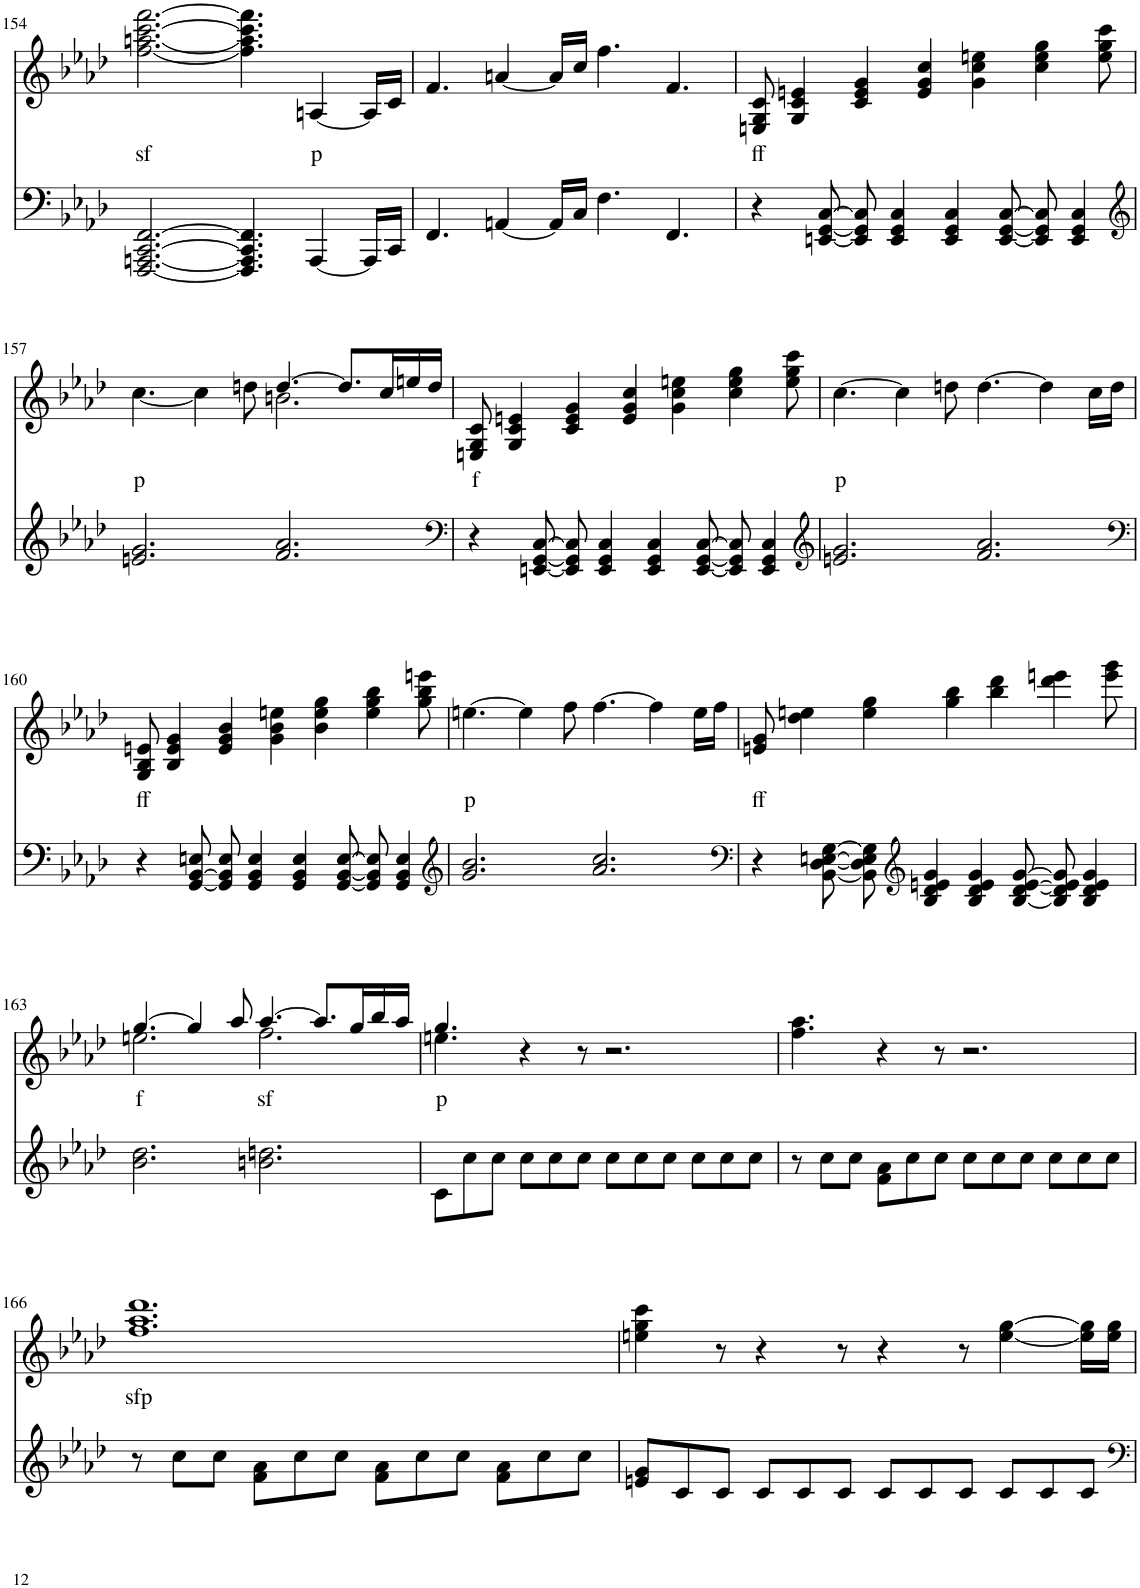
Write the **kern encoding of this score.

**kern	**kern	**text
*part2	*part1	*part1
*staff2	*staff1	*staff1
*I"piano	*I"piano	*
*I'Pno	*I'Pno	*
!!LO:PB:g=z
*clefF4	*clefG2	*
*k[b-e-a-d-]	*k[b-e-a-d-]	*
*M12/8	*M12/8	*
=154	=154	=154
!	!	!LO:LY:b
[2.FFF/ [2.AAAn/ [2.CC/ [2.FF/	[2.ff\ [2.aan\ [2.ccc\ [2.fff\	sf
4.FFF/] 4.AAA/] 4.CC/] 4.FF/]	4.ff\] 4.aa\] 4.ccc\] 4.fff\]	.
!	!	!LO:LY:b
[4AAA/	[4An/	p
16AAA/LL]	16A/LL]	.
16CC/JJ	16c/JJ	.
=155	=155	=155
4.FF/	4.f/	.
[4AAn/	[4an/	.
16AA/LL]	16a/LL]	.
16C/JJ	16cc/JJ	.
4.F\	4.ff\	.
4.FF/	4.f/	.
=156	=156	=156
!	!	!LO:LY:b
4r	8En/ 8G/ 8c/	ff
.	4G/ 4c/ 4en/	.
[8EEn/ [8GG/ [8C/	.	.
8EE/] 8GG/] 8C/]	4c/ 4e/ 4g/	.
4EE/ 4GG/ 4C/	.	.
.	4e/ 4g/ 4cc/	.
4EE/ 4GG/ 4C/	.	.
.	4g\ 4cc\ 4een\	.
[8EE/ [8GG/ [8C/	.	.
8EE/] 8GG/] 8C/]	4cc\ 4ee\ 4gg\	.
4EE/ 4GG/ 4C/	.	.
.	8ee\ 8gg\ 8ccc\	.
!!LO:LB:g=z
=157	=157	=157
*clefG2	*	*
*	*^	*
!	!	!	!LO:LY:b
2.en/ 2.g/	2.ryy	[4.cc\	p
.	.	4cc\]	.
.	.	8ddn\	.
2.f/ 2.a-/	[4.dd/	2.bn\	.
.	8.dd/L]	.	.
.	16cc/L	.	.
.	16een/	.	.
.	16dd/JJ	.	.
*	*v	*v	*
=158	=158	=158
*clefF4	*	*
!	!	!LO:LY:b
4r	8En/ 8G/ 8c/	f
.	4G/ 4c/ 4en/	.
[8EEn/ [8GG/ [8C/	.	.
8EE/] 8GG/] 8C/]	4c/ 4e/ 4g/	.
4EE/ 4GG/ 4C/	.	.
.	4e/ 4g/ 4cc/	.
4EE/ 4GG/ 4C/	.	.
.	4g\ 4cc\ 4een\	.
[8EE/ [8GG/ [8C/	.	.
8EE/] 8GG/] 8C/]	4cc\ 4ee\ 4gg\	.
4EE/ 4GG/ 4C/	.	.
.	8ee\ 8gg\ 8ccc\	.
=159	=159	=159
*clefG2	*	*
!	!	!LO:LY:b
2.en/ 2.g/	[4.cc\	p
.	4cc\]	.
.	8ddn\	.
2.f/ 2.a-/	[4.dd\	.
.	4dd\]	.
.	16cc\LL	.
.	16dd\JJ	.
!!LO:LB:g=z
=160	=160	=160
*clefF4	*	*
!	!	!LO:LY:b
4r	8G/ 8B-/ 8en/	ff
.	4B-/ 4e/ 4g/	.
[8GG/ [8BB-/ 8En/	.	.
8GG/] 8BB-/] 8E/	4e/ 4g/ 4b-/	.
4GG/ 4BB-/ 4E/	.	.
.	4g\ 4b-\ 4een\	.
4GG/ 4BB-/ 4E/	.	.
.	4b-\ 4ee\ 4gg\	.
[8GG/ [8BB-/ [8E/	.	.
8GG/] 8BB-/] 8E/]	4ee\ 4gg\ 4bb-\	.
4GG/ 4BB-/ 4E/	.	.
.	8gg\ 8bb-\ 8eeen\	.
=161	=161	=161
*clefG2	*	*
!	!	!LO:LY:b
2.g/ 2.b-/	[4.een\	p
.	4ee\]	.
.	8ff\	.
2.a-/ 2.cc/	[4.ff\	.
.	4ff\]	.
.	16ee\LL	.
.	16ff\JJ	.
=162	=162	=162
*clefF4	*	*
!	!	!LO:LY:b
4r	8en/ 8g/	ff
.	4dd-\ 4een\	.
[8BB-\ [8D-\ [8En\ [8G\	.	.
8BB-\] 8D-\] 8E\] 8G\]	4ee\ 4gg\	.
*clefG2	*	*
4B-/ 4d-/ 4en/ 4g/	.	.
.	4gg\ 4bb-\	.
4B-/ 4d-/ 4e/ 4g/	.	.
.	4bb-\ 4ddd-\	.
[8B-/ [8d-/ [8e/ [8g/	.	.
8B-/] 8d-/] 8e/] 8g/]	4ddd-\ 4eeen\	.
4B-/ 4d-/ 4e/ 4g/	.	.
.	8eee\ 8ggg\	.
!!LO:LB:g=z
=163	=163	=163
*	*^	*
!	!	!	!LO:LY:b
2.b-\ 2.dd-\	[4.gg/	2.een\	f
.	4gg/]	.	.
.	8aa-/	.	.
!	!	!	!LO:LY:b
2.bn\ 2.ddn\	[4.aa-/	2.ff\	sf
.	8.aa-/L]	.	.
.	16gg/L	.	.
.	16bb-/	.	.
.	16aa-/JJ	.	.
=164	=164	=164	=164
!	!	!	!LO:LY:b
8c\L	4.gg/	4.een\	p
8cc\	.	.	.
8cc\J	.	.	.
8cc\L	4r	1ryy	.
8cc\	.	.	.
8cc\J	8r	.	.
8cc\L	2.r	.	.
8cc\	.	.	.
8cc\J	.	.	.
8cc\L	.	.	.
8cc\	.	.	.
8cc\J	.	8ryy	.
*	*v	*v	*
=165	=165	=165
8r	4.ff\ 4.aa-\	.
8cc\L	.	.
8cc\J	.	.
8f\ 8a-\L	4r	.
8cc\	.	.
8cc\J	8r	.
8cc\L	2.r	.
8cc\	.	.
8cc\J	.	.
8cc\L	.	.
8cc\	.	.
8cc\J	.	.
!!LO:LB:g=z
=166	=166	=166
!	!	!LO:LY:b
8r	1.ff 1.aa- 1.ddd-	sfp
8cc\L	.	.
8cc\J	.	.
8f\ 8a-\L	.	.
8cc\	.	.
8cc\J	.	.
8f\ 8a-\L	.	.
8cc\	.	.
8cc\J	.	.
8f\ 8a-\L	.	.
8cc\	.	.
8cc\J	.	.
=167	=167	=167
8en/ 8g/L	4een\ 4gg\ 4ccc\	.
8c/	.	.
8c/J	8r	.
8c/L	4r	.
8c/	.	.
8c/J	8r	.
8c/L	4r	.
8c/	.	.
8c/J	8r	.
8c/L	[4ee\ [4gg\	.
8c/	.	.
8c/J	16ee\] 16gg\]LL	.
.	16ee\ 16gg\JJ	.
=	=	=
*-	*-	*-
